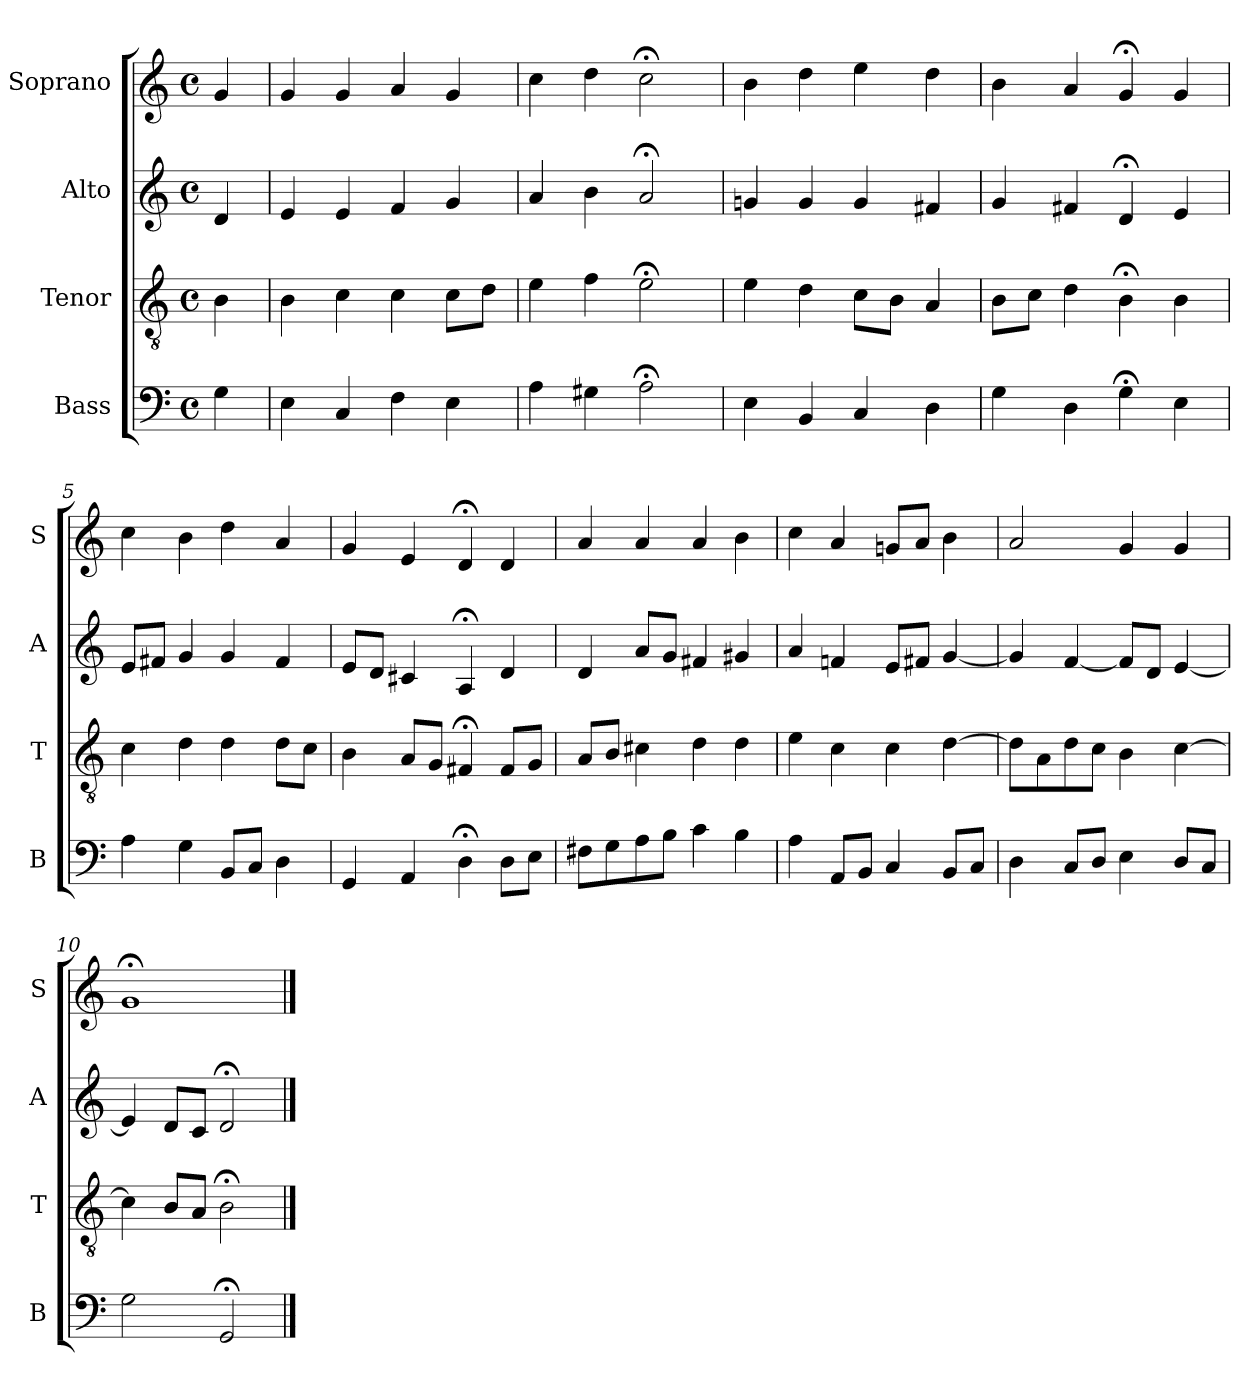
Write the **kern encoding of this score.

**kern	**kern	**kern	**kern
*part4	*part3	*part2	*part1
*staff4	*staff3	*staff2	*staff1
*I"Bass	*I"Tenor	*I"Alto	*I"Soprano
*I'B	*I'T	*I'A	*I'S
*clefF4	*clefGv2	*clefG2	*clefG2
*k[]	*k[]	*k[]	*k[]
*G:mix	*G:mix	*G:mix	*G:mix
*M4/4	*M4/4	*M4/4	*M4/4
*met(c)	*met(c)	*met(c)	*met(c)
*MM100	*MM100	*MM100	*MM100
=	=	=	=
4G	4B	4d	4g
=1	=1	=1	=1
4E	4B	4e	4g
4C	4c	4e	4g
4F	4c	4f	4a
4E	8cL	4g	4g
.	8dJ	.	.
=2	=2	=2	=2
4A	4e	4a	4cc
4G#X	4f	4b	4dd
2A;<	2e;<	2a;<	2cc;<
=3	=3	=3	=3
4E	4e	4gn	4b
4BB	4d	4g	4dd
4C	8cL	4g	4ee
.	8BJ	.	.
4D	4A	4f#X	4dd
=4	=4	=4	=4
4G	8BL	4g	4b
.	8cJ	.	.
4D	4d	4f#X	4a
4G;<	4B;<	4d;<	4g;<
4E	4B	4e	4g
=5	=5	=5	=5
4A	4c	8eL	4cc
.	.	8f#XJ	.
4G	4d	4g	4b
8BBL	4d	4g	4dd
8CJ	.	.	.
4D	8dL	4f#	4a
.	8cJ	.	.
=6	=6	=6	=6
4GG	4B	8eL	4g
.	.	8dJ	.
4AA	8AL	4c#X	4e
.	8GJ	.	.
4D;<	4F#X;<	4A;<	4d;<
8DL	8F#L	4d	4d
8EJ	8GJ	.	.
=7	=7	=7	=7
8F#XL	8AL	4d	4a
8G	8BJ	.	.
8A	4c#X	8aL	4a
8BJ	.	8gJ	.
4c	4d	4f#X	4a
4Bi	4di	4g#Xi	4bi
=8	=8	=8	=8
4A	4e	4a	4cc
8AAL	4c	4fn	4a
8BBJ	.	.	.
4C	4c	8eL	8gnL
.	.	8f#XJ	8aJ
8BBL	[4d	[4g	4b
8CJ	.	.	.
=9	=9	=9	=9
4D	8dL]	4g]	2a
.	8A	.	.
8CL	8d	[4f	.
8DJ	8cJ	.	.
4E	4B	8fL]	4g
.	.	8dJ	.
8DL	[4c	[4e	4g
8CJ	.	.	.
=10	=10	=10	=10
2G	4c]	4e]	1g;<
.	8BL	8dL	.
.	8AJ	8cJ	.
2GG;<	2B;<	2d;<	.
==	==	==	==
*-	*-	*-	*-
